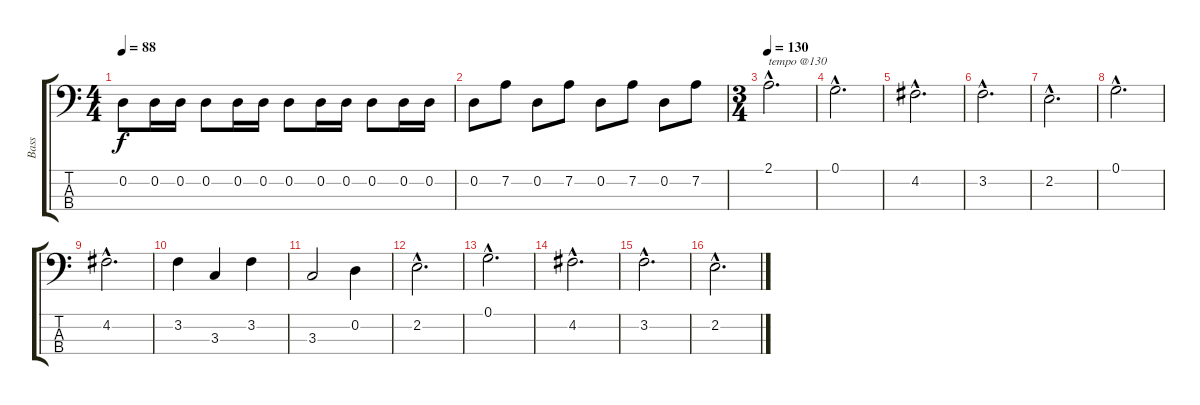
\track ("Bass" "Bass") {instrument electricbassfinger}
\staff {score tabs}
\tuning (G2 D2 A1 E1) {hide}
\ts (4 4)
\tempo 88
\clef f4
\ks c
0.2{t}.8{dy f} 0.2.16 0.2.16 0.2.8 0.2.16 0.2.16 0.2.8 0.2.16 0.2.16 0.2.8 0.2.16 0.2.16 |
0.2.8 7.2.8 0.2.8 7.2.8 0.2.8 7.2.8 0.2.8 7.2.8 |
\ts (3 4)
\tempo 130
2.1{hac}.2{d txt "tempo @130"} |
0.1{hac}.2{d} |
4.2{hac}.2{d} |
3.2{hac}.2{d} |
2.2{hac}.2{d} |
0.1{hac}.2{d} |
4.2{hac}.2{d} |
3.2.4 3.3.4 3.2.4 |
3.3.2 0.2.4 |
2.2{hac}.2{d} |
0.1{hac}.2{d} |
4.2{hac}.2{d} |
3.2{hac}.2{d} |
2.2{hac}.2{d}
